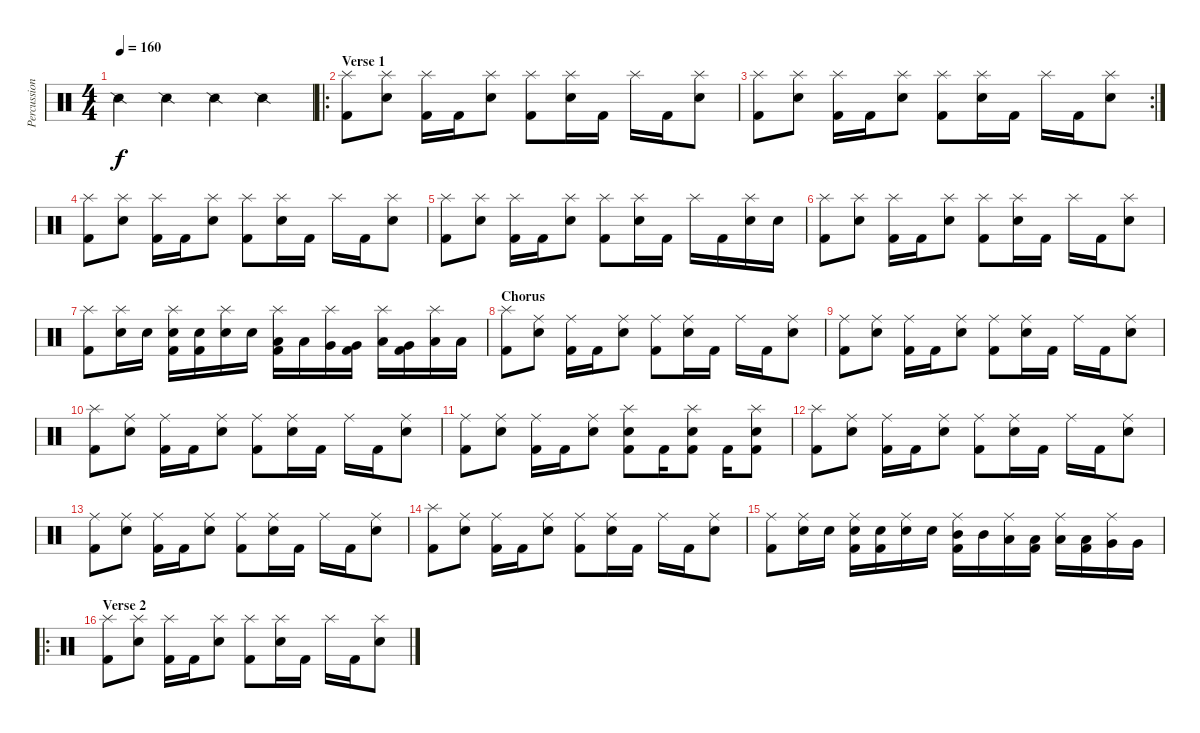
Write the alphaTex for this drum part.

\track ("Percussion" "Percussion") {instrument percussion}
\staff {score}
\articulation defaults
\ts (4 4)
\tempo 160
\clef neutral
\ks c "Snare (side stick) 2".4{dy f} "Snare (side stick) 2".4 "Snare (side stick) 2".4 "Snare (side stick) 2".4
|
\ro
\section ("" "Verse 1")
("Splash (hit)" "Kick (hit) 2").8 ("Splash (hit)" "Electric Snare (hit)").8 ("Splash (hit)" "Kick (hit) 2").16 "Kick (hit) 2".16 ("Splash (hit)" "Electric Snare (hit)").8 ("Splash (hit)" "Kick (hit) 2").8 ("Splash (hit)" "Electric Snare (hit)").16 "Kick (hit) 2".16 "Splash (hit)".16 "Kick (hit) 2".16 ("Splash (hit)" "Electric Snare (hit)").8 |
\rc 2
("Splash (hit)" "Kick (hit) 2").8 ("Splash (hit)" "Electric Snare (hit)").8 ("Splash (hit)" "Kick (hit) 2").16 "Kick (hit) 2".16 ("Splash (hit)" "Electric Snare (hit)").8 ("Splash (hit)" "Kick (hit) 2").8 ("Splash (hit)" "Electric Snare (hit)").16 "Kick (hit) 2".16 "Splash (hit)".16 "Kick (hit) 2".16 ("Splash (hit)" "Electric Snare (hit)").8 |
("Splash (hit)" "Kick (hit) 2").8 ("Splash (hit)" "Electric Snare (hit)").8 ("Splash (hit)" "Kick (hit) 2").16 "Kick (hit) 2".16 ("Splash (hit)" "Electric Snare (hit)").8 ("Splash (hit)" "Kick (hit) 2").8 ("Splash (hit)" "Electric Snare (hit)").16 "Kick (hit) 2".16 "Splash (hit)".16 "Kick (hit) 2".16 ("Splash (hit)" "Electric Snare (hit)").8 |
("Splash (hit)" "Kick (hit) 2").8 ("Splash (hit)" "Electric Snare (hit)").8 ("Splash (hit)" "Kick (hit) 2").16 "Kick (hit) 2".16 ("Splash (hit)" "Electric Snare (hit)").8 ("Splash (hit)" "Kick (hit) 2").8 ("Splash (hit)" "Electric Snare (hit)").16 "Kick (hit) 2".16 "Splash (hit)".16 "Kick (hit) 2".16 ("Splash (hit)" "Electric Snare (hit)").16 "Electric Snare (hit)".16 |
("Splash (hit)" "Kick (hit) 2").8 ("Splash (hit)" "Electric Snare (hit)").8 ("Splash (hit)" "Kick (hit) 2").16 "Kick (hit) 2".16 ("Splash (hit)" "Electric Snare (hit)").8 ("Splash (hit)" "Kick (hit) 2").8 ("Splash (hit)" "Electric Snare (hit)").16 "Kick (hit) 2".16 "Splash (hit)".16 "Kick (hit) 2".16 ("Splash (hit)" "Electric Snare (hit)").8 |
("Splash (hit)" "Kick (hit) 2").8 ("Splash (hit)" "Electric Snare (hit)").16 "Electric Snare (hit)".16 ("Splash (hit)" "Electric Snare (hit)" "Kick (hit) 2").16 ("Electric Snare (hit)" "Kick (hit) 2").16 ("Splash (hit)" "Electric Snare (hit)").16 "Electric Snare (hit)".16 ("Splash (hit)" "Low Tom (hit)" "Kick (hit) 2").16 "Low Tom (hit)".16 ("Splash (hit)" "Very Low Tom (hit)").16 ("Very Low Tom (hit)" "Kick (hit) 2").16 ("Splash (hit)" "Low Tom (hit)").16 ("Very Low Tom (hit)" "Kick (hit) 2").16 ("Splash (hit)" "Low Floor Tom (hit)").16 "Low Floor Tom (hit)".16 |
\section ("" "Chorus")
("Splash (hit)" "Kick (hit) 2").8 ("Ride (middle)" "Electric Snare (hit)").8 ("Ride (middle)" "Kick (hit) 2").16 "Kick (hit) 2".16 ("Ride (middle)" "Electric Snare (hit)").8 ("Ride (middle)" "Kick (hit) 2").8 ("Ride (middle)" "Electric Snare (hit)").16 "Kick (hit) 2".16 "Ride (middle)".16 "Kick (hit) 2".16 ("Ride (middle)" "Electric Snare (hit)").8 |
("Ride (middle)" "Kick (hit) 2").8 ("Ride (middle)" "Electric Snare (hit)").8 ("Ride (middle)" "Kick (hit) 2").16 "Kick (hit) 2".16 ("Ride (middle)" "Electric Snare (hit)").8 ("Ride (middle)" "Kick (hit) 2").8 ("Ride (middle)" "Electric Snare (hit)").16 "Kick (hit) 2".16 "Ride (middle)".16 "Kick (hit) 2".16 ("Ride (middle)" "Electric Snare (hit)").8 |
("Splash (hit)" "Kick (hit) 2").8 ("Ride (middle)" "Electric Snare (hit)").8 ("Ride (middle)" "Kick (hit) 2").16 "Kick (hit) 2".16 ("Ride (middle)" "Electric Snare (hit)").8 ("Ride (middle)" "Kick (hit) 2").8 ("Ride (middle)" "Electric Snare (hit)").16 "Kick (hit) 2".16 "Ride (middle)".16 "Kick (hit) 2".16 ("Ride (middle)" "Electric Snare (hit)").8 |
("Ride (middle)" "Kick (hit) 2").8 ("Ride (middle)" "Electric Snare (hit)").8 ("Ride (middle)" "Kick (hit) 2").16 "Kick (hit) 2".16 ("Ride (middle)" "Electric Snare (hit)").8 ("Splash (hit)" "Electric Snare (hit)" "Kick (hit) 2").8 "Kick (hit) 2".16 ("Splash (hit)" "Electric Snare (hit)" "Kick (hit) 2").8 "Kick (hit) 2".16 ("Splash (hit)" "Electric Snare (hit)" "Kick (hit) 2").8 |
("Splash (hit)" "Kick (hit) 2").8 ("Ride (middle)" "Electric Snare (hit)").8 ("Ride (middle)" "Kick (hit) 2").16 "Kick (hit) 2".16 ("Ride (middle)" "Electric Snare (hit)").8 ("Ride (middle)" "Kick (hit) 2").8 ("Ride (middle)" "Electric Snare (hit)").16 "Kick (hit) 2".16 "Ride (middle)".16 "Kick (hit) 2".16 ("Ride (middle)" "Electric Snare (hit)").8 |
("Ride (middle)" "Kick (hit) 2").8 ("Ride (middle)" "Electric Snare (hit)").8 ("Ride (middle)" "Kick (hit) 2").16 "Kick (hit) 2".16 ("Ride (middle)" "Electric Snare (hit)").8 ("Ride (middle)" "Kick (hit) 2").8 ("Ride (middle)" "Electric Snare (hit)").16 "Kick (hit) 2".16 "Ride (middle)".16 "Kick (hit) 2".16 ("Ride (middle)" "Electric Snare (hit)").8 |
("Splash (hit)" "Kick (hit) 2").8 ("Ride (middle)" "Electric Snare (hit)").8 ("Ride (middle)" "Kick (hit) 2").16 "Kick (hit) 2".16 ("Ride (middle)" "Electric Snare (hit)").8 ("Ride (middle)" "Kick (hit) 2").8 ("Ride (middle)" "Electric Snare (hit)").16 "Kick (hit) 2".16 "Ride (middle)".16 "Kick (hit) 2".16 ("Ride (middle)" "Electric Snare (hit)").8 |
("Ride (middle)" "Kick (hit) 2").8 ("Ride (middle)" "Electric Snare (hit)").16 "Electric Snare (hit)".16 ("Ride (middle)" "Electric Snare (hit)" "Kick (hit) 2").16 ("Electric Snare (hit)" "Kick (hit) 2").16 ("Ride (middle)" "Electric Snare (hit)").16 "Electric Snare (hit)".16 ("Ride (middle)" "Mid Tom (hit)" "Kick (hit) 2").16 "Mid Tom (hit)".16 ("Ride (middle)" "Low Tom (hit)").16 ("Low Tom (hit)" "Kick (hit) 2").16 ("Ride (middle)" "Low Tom (hit)").16 ("Low Tom (hit)" "Kick (hit) 2").16 ("Ride (middle)" "Very Low Tom (hit)").16 "Very Low Tom (hit)".16 |
\ro
\section ("" "Verse 2")
("Splash (hit)" "Kick (hit) 2").8 ("Splash (hit)" "Electric Snare (hit)").8 ("Splash (hit)" "Kick (hit) 2").16 "Kick (hit) 2".16 ("Splash (hit)" "Electric Snare (hit)").8 ("Splash (hit)" "Kick (hit) 2").8 ("Splash (hit)" "Electric Snare (hit)").16 "Kick (hit) 2".16 "Splash (hit)".16 "Kick (hit) 2".16 ("Splash (hit)" "Electric Snare (hit)").8
